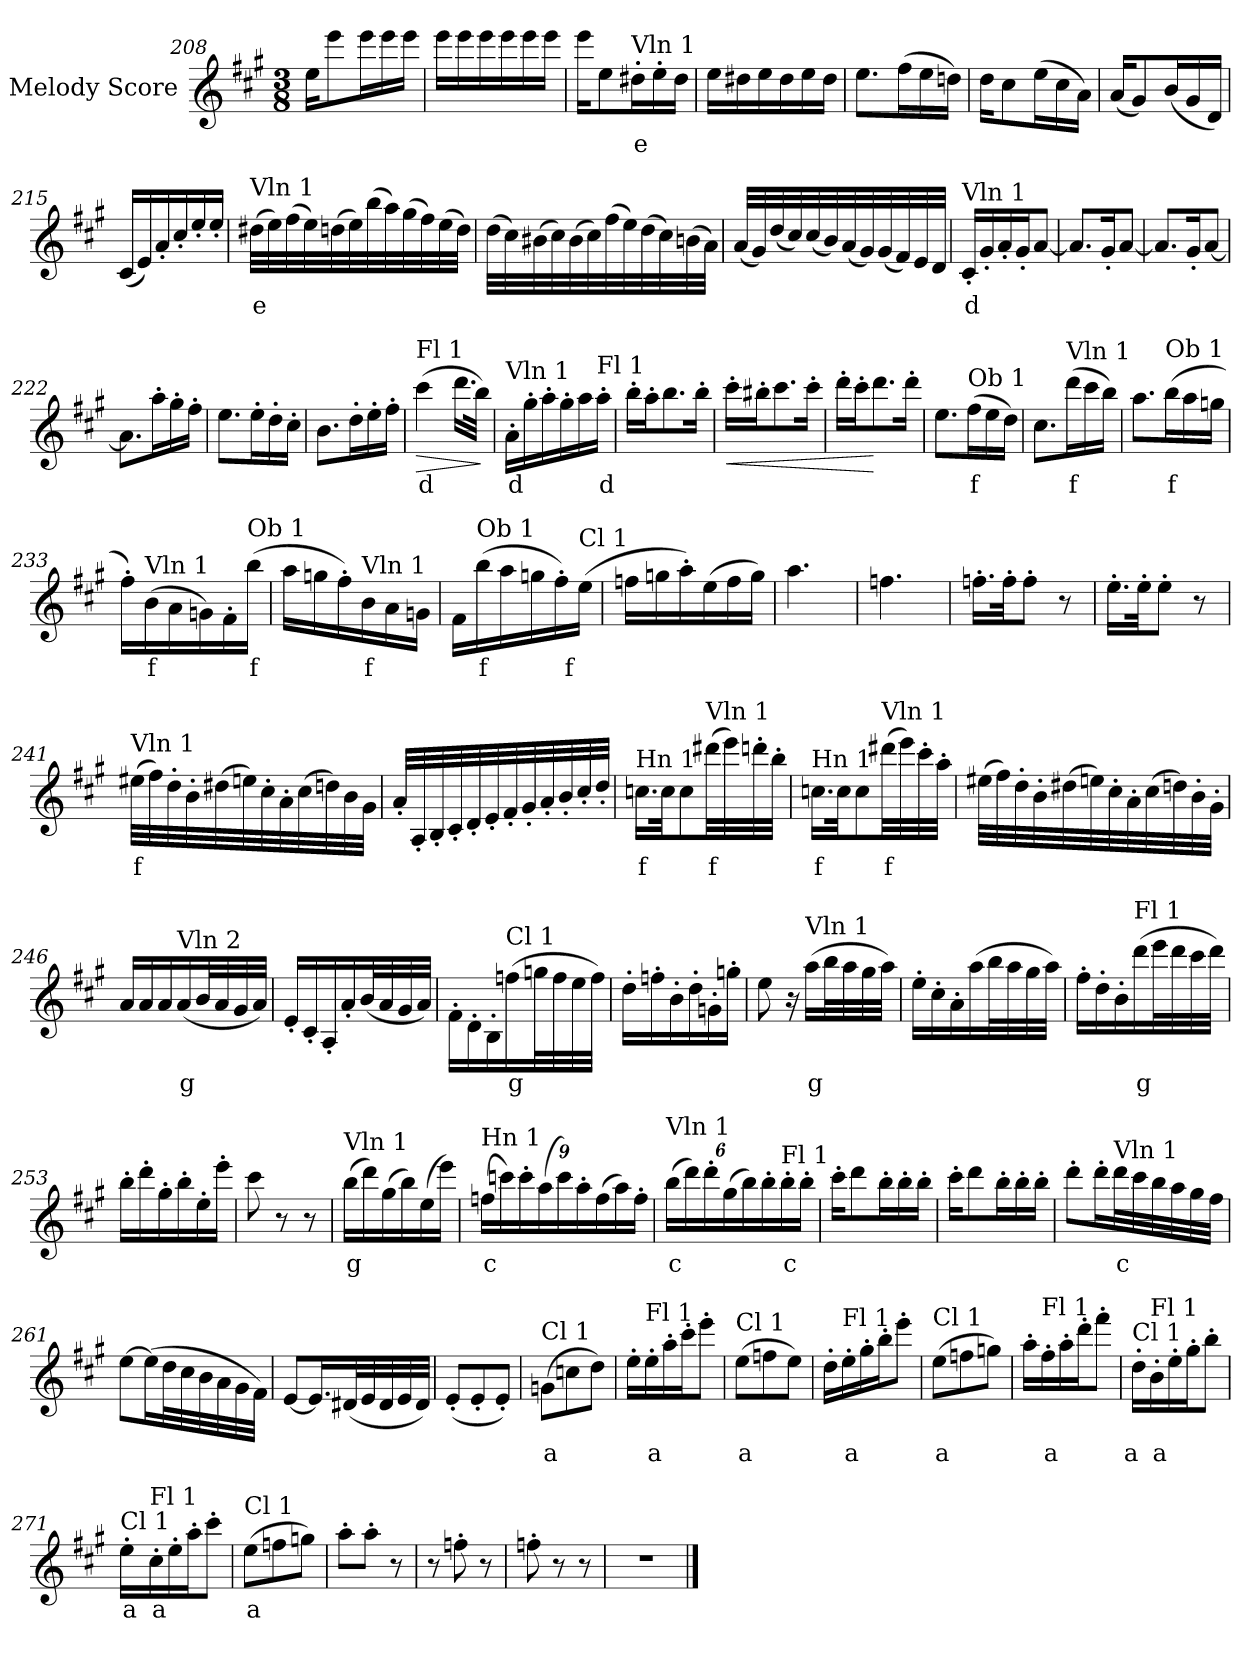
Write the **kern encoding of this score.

**kern	**text	**dynam
*part1	*part1	*part1
*staff1	*staff1	*staff1
*I"Melody Score	*	*
*clefG2	*	*
*k[f#c#g#]	*	*
*M3/8	*	*
=208	=208	=208
16ee\KL	.	.
8eee\	.	.
16eee\L	.	.
16eee\	.	.
16eee\JJ	.	.
=209	=209	=209
16eee\LL	.	.
16eee\	.	.
16eee\	.	.
16eee\	.	.
16eee\	.	.
16eee\JJ	.	.
=210	=210	=210
16eee\KL	.	.
8ee\	.	.
!LO:TX:a:t=Vln 1	!	!
!	!LO:LY:b:color=#FF0000	!
16dd#X'\L	e	.
16ee'\	.	.
16dd#\JJ	.	.
=211	=211	=211
16ee\LL	.	.
16dd#X\	.	.
16ee\	.	.
16dd#\	.	.
16ee\	.	.
16dd#\JJ	.	.
=212	=212	=212
8.ee\L	.	.
(16ff#\L	.	.
16ee\	.	.
16ddn\JJ)	.	.
=213	=213	=213
16dd\KL	.	.
8cc#\	.	.
(16ee\L	.	.
16cc#\	.	.
16a\JJ)	.	.
=214	=214	=214
(16a/KL	.	.
8g#/)	.	.
(16b/L	.	.
16g#/	.	.
16d/JJ)	.	.
=215	=215	=215
(16c#/LL	.	.
16e/)	.	.
16a'/	.	.
16cc#'/	.	.
16ee'/	.	.
16ee'/JJ	.	.
=216	=216	=216
!LO:TX:a:t=Vln 1	!	!
!	!LO:LY:b:color=#FF0000	!
(32dd#X\LLL	e	.
32ee\)	.	.
(32ff#\	.	.
32ee\)	.	.
(32ddn\	.	.
32ee\)	.	.
(32bb\	.	.
32aa\)	.	.
(32gg#\	.	.
32ff#\)	.	.
(32ee\	.	.
32dd\JJJ)	.	.
=217	=217	=217
(32dd\LLL	.	.
32cc#\)	.	.
(32b#X\	.	.
32cc#\)	.	.
(32b#\	.	.
32cc#\)	.	.
(32ff#\	.	.
32ee\)	.	.
(32dd\	.	.
32cc#\)	.	.
(32bn\	.	.
32a\JJJ)	.	.
=218	=218	=218
(32a/LLL	.	.
32g#/)	.	.
(32dd/	.	.
32cc#/)	.	.
(32cc#/	.	.
32b/)	.	.
(32a/	.	.
32g#/)	.	.
(32g#/	.	.
32f#/)	.	.
32e/	.	.
32d/JJJ	.	.
=219	=219	=219
!LO:TX:a:t=Vln 1	!	!
!	!LO:LY:b:color=#FF0000	!
16c#'/LL	d	.
16g#'/	.	.
16a'/	.	.
16g#'/J	.	.
[8a/J	.	.
=220	=220	=220
8.a/L]	.	.
16g#'/K	.	.
[8a/J	.	.
=221	=221	=221
8.a/L]	.	.
16g#'/K	.	.
[8a/J	.	.
=222	=222	=222
8.a\L]	.	.
16aa'\L	.	.
16gg#'\	.	.
16ff#'\JJ	.	.
=223	=223	=223
8.ee\L	.	.
16ee'\L	.	.
16dd'\	.	.
16cc#'\JJ	.	.
=224	=224	=224
8.b\L	.	.
16dd'\L	.	.
16ee'\	.	.
16ff#'\JJ	.	.
=225	=225	=225
!LO:TX:a:t=Fl 1	!	!
!	!LO:LY:b:color=#FF0000	!LO:HP:b
(4ccc#\	d	>
16.ddd\LL	.	.
32bb\JJk)	.	.
.	.	]
=226	=226	=226
!LO:TX:a:t=Vln 1	!	!
!	!LO:LY:b:color=#FF0000	!
16a'\LL	d	.
16gg#'\	.	.
16aa'\	.	.
16gg#'\	.	.
16aa\	.	.
!LO:TX:a:t=Fl 1	!	!
!	!LO:LY:b:color=#FF0000	!
16aa'\JJ	d	.
=227	=227	=227
16bb'\LL	.	.
16aa'\J	.	.
8.bb\	.	.
16bb'\Jk	.	.
=228	=228	=228
!	!	!LO:HP:b
16ccc#'\LL	.	<
16bb#X'\J	.	.
8.ccc#\	.	.
16ccc#'\Jk	.	.
=229	=229	=229
16ddd'\LL	.	.
16ccc#'\J	.	.
8.ddd\	.	[
16ddd'\Jk	.	.
=230	=230	=230
8.ee\L	.	.
!LO:TX:a:t=Ob 1	!	!
!	!LO:LY:b:color=#FF0000	!
(16ff#\L	f	.
16ee\	.	.
16dd\JJ)	.	.
=231	=231	=231
8.cc#\L	.	.
!LO:TX:a:t=Vln 1	!	!
!	!LO:LY:b:color=#FF0000	!
(16ddd\L	f	.
16ccc#\	.	.
16bb\JJ)	.	.
=232	=232	=232
8.aa\L	.	.
!LO:TX:a:t=Ob 1	!	!
!	!LO:LY:b:color=#FF0000	!
(16bb\L	f	.
16aa\	.	.
16ggn\JJ	.	.
=233	=233	=233
16ff#'\LL)	.	.
!LO:TX:a:t=Vln 1	!	!
!	!LO:LY:b:color=#FF0000	!
(16b\	f	.
16a\	.	.
16gn\)	.	.
16f#'\	.	.
!LO:TX:a:t=Ob 1	!	!
!	!LO:LY:b:color=#FF0000	!
(16bb\JJ	f	.
=234	=234	=234
16aa\LL	.	.
16ggn\	.	.
16ff#'\)	.	.
!LO:TX:a:t=Vln 1	!	!
!	!LO:LY:b:color=#FF0000	!
16b\	f	.
16a\	.	.
16gn\JJ	.	.
=235	=235	=235
16f#\LL	.	.
!LO:TX:a:t=Ob 1	!	!
!	!LO:LY:b:color=#FF0000	!
(16bb\	f	.
16aa\	.	.
16ggn\	.	.
16ff#'\)	.	.
!LO:TX:a:t=Cl 1	!	!
!	!LO:LY:b:color=#FF0000	!
(16ee\JJ	f	.
=236	=236	=236
16ff\LL	.	.
16gg\	.	.
16aa'\)	.	.
(16ee\	.	.
16ff\	.	.
16gg\JJ)	.	.
=237	=237	=237
4.aa\	.	.
=238	=238	=238
4.ff\	.	.
=239	=239	=239
16.ff'\LL	.	.
32ff'\Jk	.	.
8ff'\J	.	.
8r	.	.
=240	=240	=240
16.ee'\LL	.	.
32ee'\Jk	.	.
8ee'\J	.	.
8r	.	.
=241	=241	=241
!LO:TX:a:t=Vln 1	!	!
!	!LO:LY:b:color=#FF0000	!
(32ee#X\LLL	f	.
32ff#\)	.	.
32dd'\	.	.
32b'\	.	.
(32dd#X\	.	.
32een\)	.	.
32cc#'\	.	.
32a'\	.	.
(32cc#\	.	.
32ddn\)	.	.
32b\	.	.
32g#\JJJ	.	.
=242	=242	=242
32a'/LLL	.	.
32A'/	.	.
32B'/	.	.
32c#'/	.	.
32d'/	.	.
32e'/	.	.
32f#'/	.	.
32g#'/	.	.
32a'/	.	.
32b'/	.	.
32cc#'/	.	.
32dd'/JJJ	.	.
=243	=243	=243
!LO:TX:a:t=Hn 1	!	!
!	!LO:LY:b:color=#FF0000	!
16.cc\LL	f	.
32cc\Jk	.	.
8cc\	.	.
!LO:TX:a:t=Vln 1	!	!
!	!LO:LY:b:color=#FF0000	!
(32ddd#X\LL	f	.
32eee\)	.	.
32dddn'\	.	.
32bb'\JJJ	.	.
=244	=244	=244
!LO:TX:a:t=Hn 1	!	!
!	!LO:LY:b:color=#FF0000	!
16.cc\LL	f	.
32cc\Jk	.	.
8cc\	.	.
!LO:TX:a:t=Vln 1	!	!
!	!LO:LY:b:color=#FF0000	!
(32ddd#X\LL	f	.
32eee\)	.	.
32ccc#'\	.	.
32aa'\JJJ	.	.
=245	=245	=245
(32ee#X\LLL	.	.
32ff#\)	.	.
32dd'\	.	.
32b'\	.	.
(32dd#X\	.	.
32een\)	.	.
32cc#'\	.	.
32a'\	.	.
(32cc#\	.	.
32ddn\)	.	.
32b'\	.	.
32g#'\JJJ	.	.
=246	=246	=246
16a/LL	.	.
16a/	.	.
16a/	.	.
!LO:TX:a:t=Vln 2	!	!
!	!LO:LY:b:color=#FF0000	!
(16a/	g	.
32b/L	.	.
32a/	.	.
32g#/	.	.
32a/JJJ)	.	.
=247	=247	=247
16e'/LL	.	.
16c#'/	.	.
16A'/	.	.
16a'/	.	.
(32b/L	.	.
32a/	.	.
32g#/	.	.
32a/JJJ)	.	.
=248	=248	=248
16f#'\LL	.	.
16d'\	.	.
16B'\	.	.
!LO:TX:a:t=Cl 1	!	!
!	!LO:LY:b:color=#FF0000	!
(16ff\	g	.
32gg\L	.	.
32ff\	.	.
32ee\	.	.
32ff\JJJ)	.	.
=249	=249	=249
16dd'\LL	.	.
16ff'\	.	.
16b'\	.	.
16dd'\	.	.
16g'\	.	.
16gg'\JJ	.	.
=250	=250	=250
8ee\	.	.
16r	.	.
!LO:TX:a:t=Vln 1	!	!
!	!LO:LY:b:color=#FF0000	!
(16aa\LL	g	.
32bb\L	.	.
32aa\	.	.
32gg#\	.	.
32aa\JJJ)	.	.
=251	=251	=251
16ee'\LL	.	.
16cc#'\	.	.
16a'\	.	.
(16aa\	.	.
32bb\L	.	.
32aa\	.	.
32gg#\	.	.
32aa\JJJ)	.	.
=252	=252	=252
16ff#'\LL	.	.
16dd'\	.	.
16b'\	.	.
!LO:TX:a:t=Fl 1	!	!
!	!LO:LY:b:color=#FF0000	!
(16ddd\	g	.
32eee\L	.	.
32ddd\	.	.
32ccc#\	.	.
32ddd\JJJ)	.	.
=253	=253	=253
16bb'\LL	.	.
16ddd'\	.	.
16gg#'\	.	.
16bb'\	.	.
16ee'\	.	.
16eee'\JJ	.	.
=254	=254	=254
8ccc#\	.	.
8r	.	.
8r	.	.
=255	=255	=255
!LO:TX:a:t=Vln 1	!	!
!	!LO:LY:b:color=#FF0000	!
(16bb\LL	g	.
16ddd\)	.	.
(16gg#\	.	.
16bb\)	.	.
(16ee\	.	.
16eee\JJ)	.	.
=256	=256	=256
*Xbrackettup	*	*
!LO:TX:a:t=Hn 1	!	!
!	!LO:LY:b:color=#FF0000	!
(24ff\LL	c	.
24ccc\)	.	.
24ccc'\	.	.
(24aa\	.	.
24ccc\)	.	.
24aa'\	.	.
(24ff\	.	.
24aa\)	.	.
24ff'\JJ	.	.
=257	=257	=257
!LO:TX:a:t=Vln 1	!	!
!	!LO:LY:b:color=#FF0000	!
(24bb\LL	c	.
24ddd\)	.	.
24ddd'\	.	.
(24gg#\	.	.
24bb\)	.	.
24bb'\	.	.
!LO:TX:a:t=Fl 1	!	!
!	!LO:LY:b:color=#FF0000	!
16bb'\	c	.
16bb'\JJ	.	.
=258	=258	=258
16ccc#'\KL	.	.
8ddd\	.	.
16bb'\L	.	.
16bb'\	.	.
16bb'\JJ	.	.
=259	=259	=259
16ccc#'\KL	.	.
8ddd\	.	.
16bb'\L	.	.
16bb'\	.	.
16bb'\JJ	.	.
=260	=260	=260
8ddd'\L	.	.
16ddd'\L	.	.
!LO:TX:a:t=Vln 1	!	!
!	!LO:LY:b:color=#FF0000	!
32ddd\L	c	.
32ccc#\	.	.
32bb\	.	.
32aa\	.	.
32gg#\	.	.
32ff#\JJJ	.	.
=261	=261	=261
[8ee\L	.	.
(16ee\L]	.	.
32dd\L	.	.
32cc#\	.	.
32b\	.	.
32a\	.	.
32g#\	.	.
32f#\JJJ)	.	.
=262	=262	=262
[8e/L	.	.
16.e/L]	.	.
(32d#X/L	.	.
32e/	.	.
32d#/	.	.
32e/	.	.
32d#/JJJ)	.	.
=263	=263	=263
(8e'/L	.	.
8e'/	.	.
8e'/J)	.	.
=264	=264	=264
!LO:TX:a:t=Cl 1	!	!
!	!LO:LY:b:color=#FF0000	!
(8g\L	a	.
8cc\	.	.
8dd\J)	.	.
=265	=265	=265
16ee'\LL	.	.
!LO:TX:a:t=Fl 1	!	!
!	!LO:LY:b:color=#FF0000	!
16ee'\	a	.
16aa'\	.	.
16ccc#'\J	.	.
8eee'\J	.	.
=266	=266	=266
!LO:TX:a:t=Cl 1	!	!
!	!LO:LY:b:color=#FF0000	!
(8ee\L	a	.
8ff\	.	.
8ee\J)	.	.
=267	=267	=267
16dd'\LL	.	.
!LO:TX:a:t=Fl 1	!	!
!	!LO:LY:b:color=#FF0000	!
16ee'\	a	.
16gg#'\	.	.
16bb'\J	.	.
8eee'\J	.	.
=268	=268	=268
!LO:TX:a:t=Cl 1	!	!
!	!LO:LY:b:color=#FF0000	!
(8ee\L	a	.
8ff\	.	.
8gg\J)	.	.
=269	=269	=269
16aa'\LL	.	.
!LO:TX:a:t=Fl 1	!	!
!	!LO:LY:b:color=#FF0000	!
16ff#'\	a	.
16aa'\	.	.
16ddd'\J	.	.
8fff#'\J	.	.
=270	=270	=270
!LO:TX:a:t=Cl 1	!	!
!	!LO:LY:b:color=#FF0000	!
16dd'\LL	a	.
!LO:TX:a:t=Fl 1	!	!
!	!LO:LY:b:color=#FF0000	!
16b'\	a	.
16ee'\	.	.
16gg#'\J	.	.
8bb'\J	.	.
=271	=271	=271
!LO:TX:a:t=Cl 1	!	!
!	!LO:LY:b:color=#FF0000	!
16ee'\LL	a	.
!LO:TX:a:t=Fl 1	!	!
!	!LO:LY:b:color=#FF0000	!
16cc#'\	a	.
16ee'\	.	.
16aa'\J	.	.
8ccc#'\J	.	.
=272	=272	=272
!LO:TX:a:t=Cl 1	!	!
!	!LO:LY:b:color=#FF0000	!
(8ee\L	a	.
8ff\	.	.
8gg\J)	.	.
=273	=273	=273
8aa'\L	.	.
8aa'\J	.	.
8r	.	.
=274	=274	=274
8r	.	.
8ff'\	.	.
8r	.	.
=275	=275	=275
8ff'\	.	.
8r	.	.
8r	.	.
=276	=276	=276
4.r	.	.
==	==	==
*-	*-	*-
